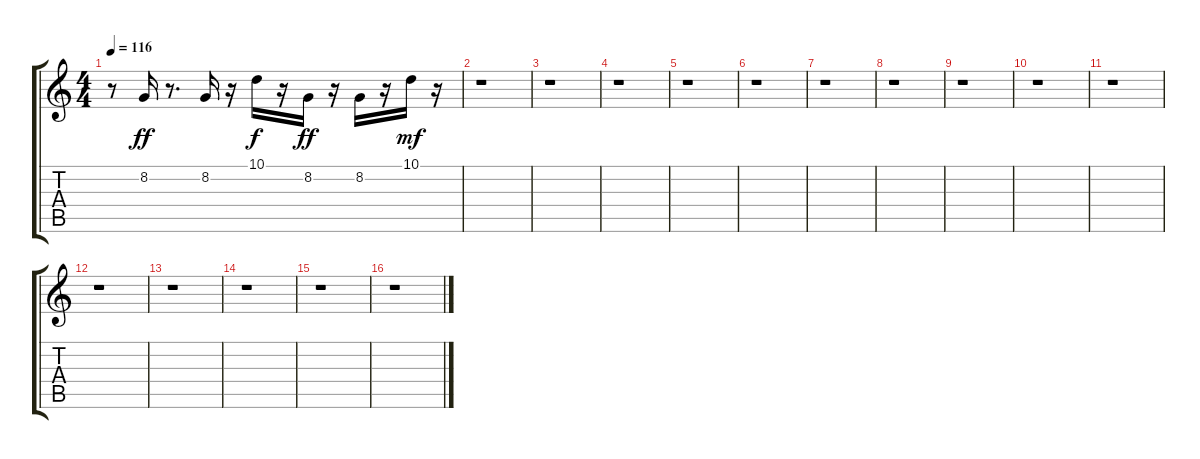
\track "" {instrument lead1square}
\staff {score tabs}
\tuning (E4 B3 G3 D3 A2 E2) {hide}
\ts (4 4)
\tempo 116
\clef g2
\ks c
r.8{dy fff} 8.2.16{dy ff} r.8{d} 8.2.16 r.16 10.1.16{dy f} r.16 8.2.16{dy ff} r.16 8.2.16 r.16 10.1.16{dy mf} r.16 |
r.1 |
r.1 |
r.1 |
r.1 |
r.1 |
r.1 |
r.1 |
r.1 |
r.1 |
r.1 |
r.1 |
r.1 |
r.1 |
r.1 |
r.1
